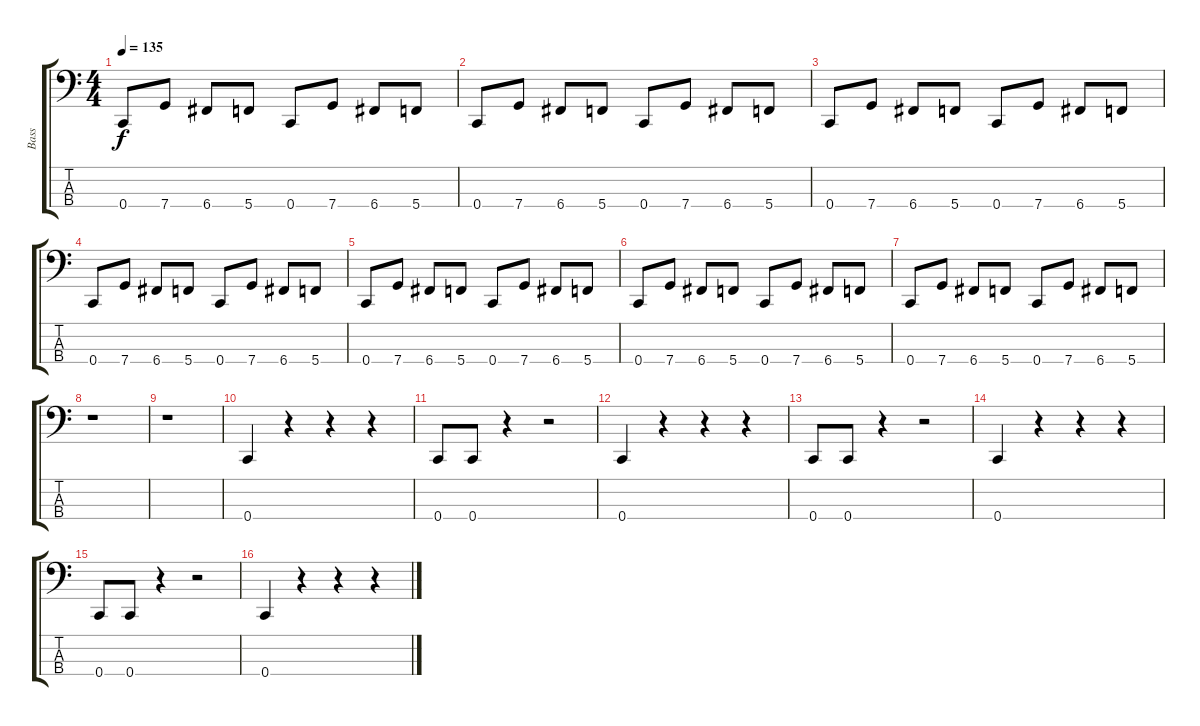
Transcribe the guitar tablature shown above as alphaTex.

\track ("Bass" "Bass") {instrument electricbasspick}
\staff {score tabs}
\tuning (F2 C2 G1 C1) {hide}
\ts (4 4)
\tempo 135
\clef f4
\ks c
0.4.8{dy f} 7.4.8 6.4.8 5.4.8 0.4.8 7.4.8 6.4.8 5.4.8 |
0.4.8 7.4.8 6.4.8 5.4.8 0.4.8 7.4.8 6.4.8 5.4.8 |
0.4.8 7.4.8 6.4.8 5.4.8 0.4.8 7.4.8 6.4.8 5.4.8 |
0.4.8 7.4.8 6.4.8 5.4.8 0.4.8 7.4.8 6.4.8 5.4.8 |
0.4.8 7.4.8 6.4.8 5.4.8 0.4.8 7.4.8 6.4.8 5.4.8 |
0.4.8 7.4.8 6.4.8 5.4.8 0.4.8 7.4.8 6.4.8 5.4.8 |
0.4.8 7.4.8 6.4.8 5.4.8 0.4.8 7.4.8 6.4.8 5.4.8 |
r.1 |
r.1 |
0.4.4 r.4 r.4 r.4 |
0.4.8 0.4.8 r.4 r.2 |
0.4.4 r.4 r.4 r.4 |
0.4.8 0.4.8 r.4 r.2 |
0.4.4 r.4 r.4 r.4 |
0.4.8 0.4.8 r.4 r.2 |
0.4.4 r.4 r.4 r.4
